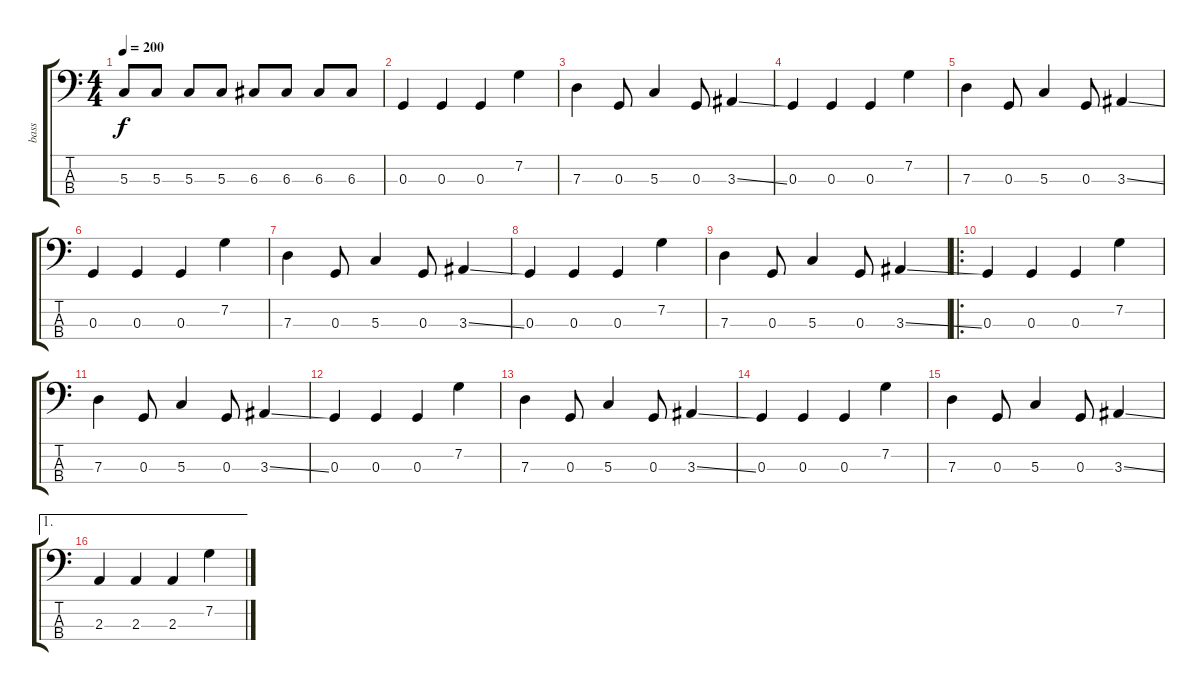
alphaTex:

\track ("bass" "bass") {instrument electricbasspick}
\staff {score tabs}
\tuning (F2 C2 G1 D1) {hide}
\ts (4 4)
\tempo 200
\clef f4
\ks c
5.3.8{dy f} 5.3.8 5.3.8 5.3.8 6.3.8 6.3.8 6.3.8 6.3.8 |
0.3.4 0.3.4 0.3.4 7.2.4 |
7.3.4 0.3.8 5.3.4 0.3.8 3.3{ss}.4 |
0.3.4 0.3.4 0.3.4 7.2.4 |
7.3.4 0.3.8 5.3.4 0.3.8 3.3{ss}.4 |
0.3.4 0.3.4 0.3.4 7.2.4 |
7.3.4 0.3.8 5.3.4 0.3.8 3.3{ss}.4 |
0.3.4 0.3.4 0.3.4 7.2.4 |
7.3.4 0.3.8 5.3.4 0.3.8 3.3{ss}.4 |
\ro
0.3.4 0.3.4 0.3.4 7.2.4 |
7.3.4 0.3.8 5.3.4 0.3.8 3.3{ss}.4 |
0.3.4 0.3.4 0.3.4 7.2.4 |
7.3.4 0.3.8 5.3.4 0.3.8 3.3{ss}.4 |
0.3.4 0.3.4 0.3.4 7.2.4 |
7.3.4 0.3.8 5.3.4 0.3.8 3.3{ss}.4 |
\ae 1
2.3.4 2.3.4 2.3.4 7.2.4
